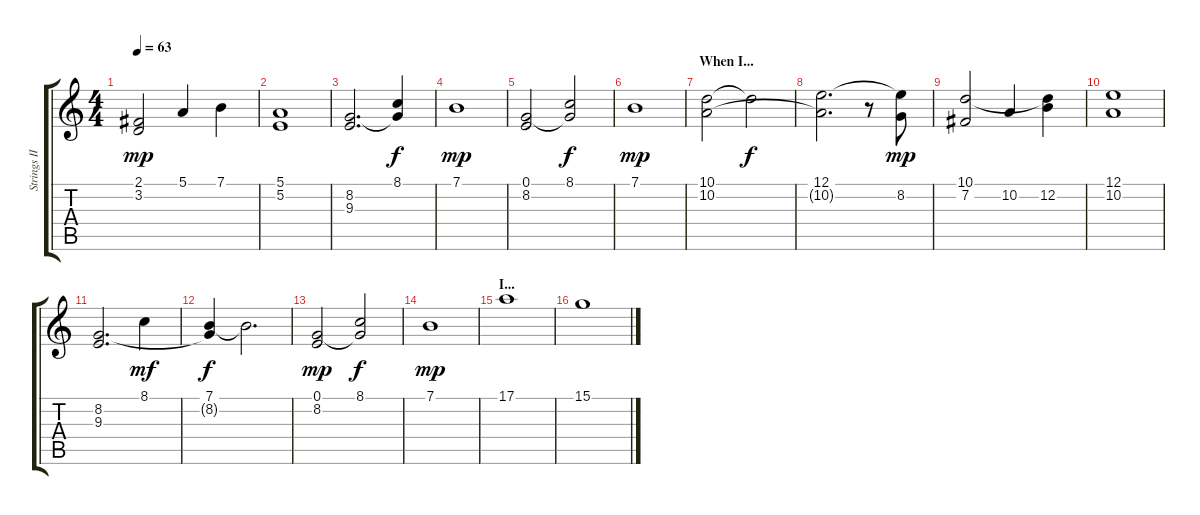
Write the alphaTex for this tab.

\track ("Strings II (NY Orchestra)" "Strings II") {instrument stringensemble1}
\staff {score tabs}
\tuning (E4 B3 G3 D3 A2 E2) {hide}
\ts (4 4)
\tempo 63
\clef g2
\ks c
(2.1 3.2).2{dy mp} 5.1.4 7.1.4 |
(5.1 5.2).1 |
(8.2 9.3).2{d} (8.1 8.2{t}).4{dy f} |
7.1.1{dy mp} |
(0.1 8.2).2 (8.1 8.2{t}).2{dy f} |
7.1.1{dy mp} |
\section ("" "When I...")
(10.1 10.2).2 10.1{t}.2{dy f} |
(12.1 10.2{t}).2{d} r.8 (12.1{t} 8.2).8{dy mp} |
(10.1 7.2).2 10.2.4 (10.1{t} 12.2).4 |
(12.1 10.2).1 |
(8.2 9.3).2{d} 8.1.4{dy mf} |
(7.1 8.2{t}).4{dy f} 7.1{t}.2{d} |
(0.1 8.2).2{dy mp} (8.1 8.2{t}).2{dy f} |
7.1.1{dy mp} |
\section ("" "I...")
17.1.1 |
15.1.1
